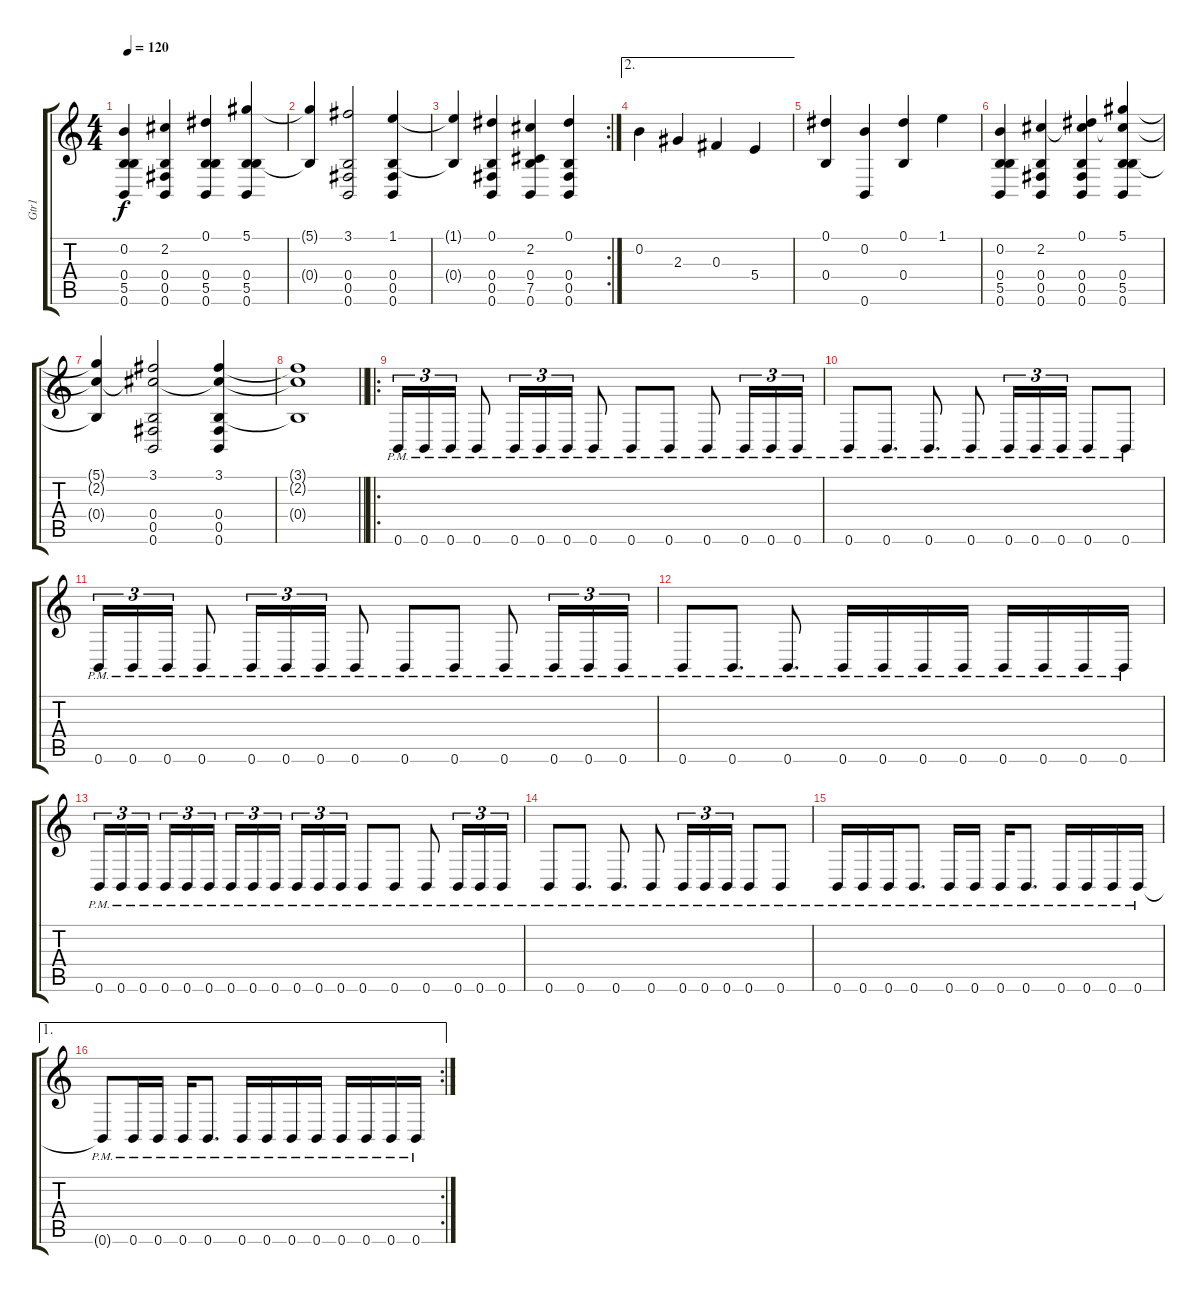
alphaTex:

\track ("Gtr1" "Gtr1") {instrument acousticguitarsteel}
\staff {score tabs}
\tuning (Eb4 B3 Gb3 B2 Gb2 B1) {hide}
\ts (4 4)
\tempo 120
\clef g2
\ks c
(0.2 0.4 5.5 0.6).4{dy f} (2.2 0.4 0.5 0.6).4 (0.1 0.4 5.5 0.6).4 (5.1 0.4 5.5 0.6).4 |
(5.1{t} 0.4{t}).4 (3.1 0.4 0.5 0.6).2 (1.1 0.4 0.5 0.6).4 |
\rc 2
(1.1{t} 0.4{t}).4 (0.1 0.4 0.5 0.6).4 (2.2 0.4 7.5 0.6).4 (0.1 0.4 0.5 0.6).4 |
\ae 2
0.2.4 2.3.4 0.3.4 5.4.4 |
(0.1 0.4).4 (0.2 0.6).4 (0.1 0.4).4 1.1.4 |
(0.2 0.4 5.5 0.6).4 (2.2 0.4 0.5 0.6).4 (0.1 2.2{t} 0.4 0.5 0.6).4 (5.1 2.2{t} 0.4 5.5 0.6).4 |
(5.1{t} 2.2{t} 0.4{t}).4 (3.1 2.2{t} 0.4 0.5 0.6).2 (3.1 2.2{t} 0.4 0.5 0.6).4 |
\barLineRight lightlight
(3.1{t} 2.2{t} 0.4{t}).1 |
\ro
0.6{pm}.16{tu (3 2) volume 15 balance 8 instrument distortionguitar} 0.6{pm}.16{tu (3 2)} 0.6{pm}.16{tu (3 2)} 0.6{pm}.8 0.6{pm}.16{tu (3 2)} 0.6{pm}.16{tu (3 2)} 0.6{pm}.16{tu (3 2)} 0.6{pm}.8 0.6{pm}.8 0.6{pm}.8 0.6{pm}.8 0.6{pm}.16{tu (3 2)} 0.6{pm}.16{tu (3 2)} 0.6{pm}.16{tu (3 2)} |
0.6{pm}.8 0.6{pm}.8{d} 0.6{pm}.8{d} 0.6{pm}.8 0.6{pm}.16{tu (3 2)} 0.6{pm}.16{tu (3 2)} 0.6{pm}.16{tu (3 2)} 0.6{pm}.8 0.6{pm}.8 |
0.6{pm}.16{tu (3 2)} 0.6{pm}.16{tu (3 2)} 0.6{pm}.16{tu (3 2)} 0.6{pm}.8 0.6{pm}.16{tu (3 2)} 0.6{pm}.16{tu (3 2)} 0.6{pm}.16{tu (3 2)} 0.6{pm}.8 0.6{pm}.8 0.6{pm}.8 0.6{pm}.8 0.6{pm}.16{tu (3 2)} 0.6{pm}.16{tu (3 2)} 0.6{pm}.16{tu (3 2)} |
0.6{pm}.8 0.6{pm}.8{d} 0.6{pm}.8{d} 0.6{pm}.16 0.6{pm}.16 0.6{pm}.16 0.6{pm}.16 0.6{pm}.16 0.6{pm}.16 0.6{pm}.16 0.6{pm}.16 |
0.6{pm}.16{tu (3 2)} 0.6{pm}.16{tu (3 2)} 0.6{pm}.16{tu (3 2) beam splitsecondary} 0.6{pm}.16{tu (3 2)} 0.6{pm}.16{tu (3 2)} 0.6{pm}.16{tu (3 2)} 0.6{pm}.16{tu (3 2)} 0.6{pm}.16{tu (3 2)} 0.6{pm}.16{tu (3 2) beam splitsecondary} 0.6{pm}.16{tu (3 2)} 0.6{pm}.16{tu (3 2)} 0.6{pm}.16{tu (3 2)} 0.6{pm}.8 0.6{pm}.8 0.6{pm}.8 0.6{pm}.16{tu (3 2)} 0.6{pm}.16{tu (3 2)} 0.6{pm}.16{tu (3 2)} |
0.6{pm}.8 0.6{pm}.8{d} 0.6{pm}.8{d} 0.6{pm}.8 0.6{pm}.16{tu (3 2)} 0.6{pm}.16{tu (3 2)} 0.6{pm}.16{tu (3 2)} 0.6{pm}.8 0.6{pm}.8 |
0.6{pm}.16 0.6{pm}.16 0.6{pm}.16 0.6{pm}.8{d} 0.6{pm}.16 0.6{pm}.16 0.6{pm}.16 0.6{pm}.8{d} 0.6{pm}.16 0.6{pm}.16 0.6{pm}.16 0.6{pm}.16 |
\ae 1
\rc 2
0.6{pm t}.8 0.6{pm}.16 0.6{pm}.16 0.6{pm}.16 0.6{pm}.8{d} 0.6{pm}.16 0.6{pm}.16 0.6{pm}.16 0.6{pm}.16 0.6{pm}.16 0.6{pm}.16 0.6{pm}.16 0.6{pm}.16
